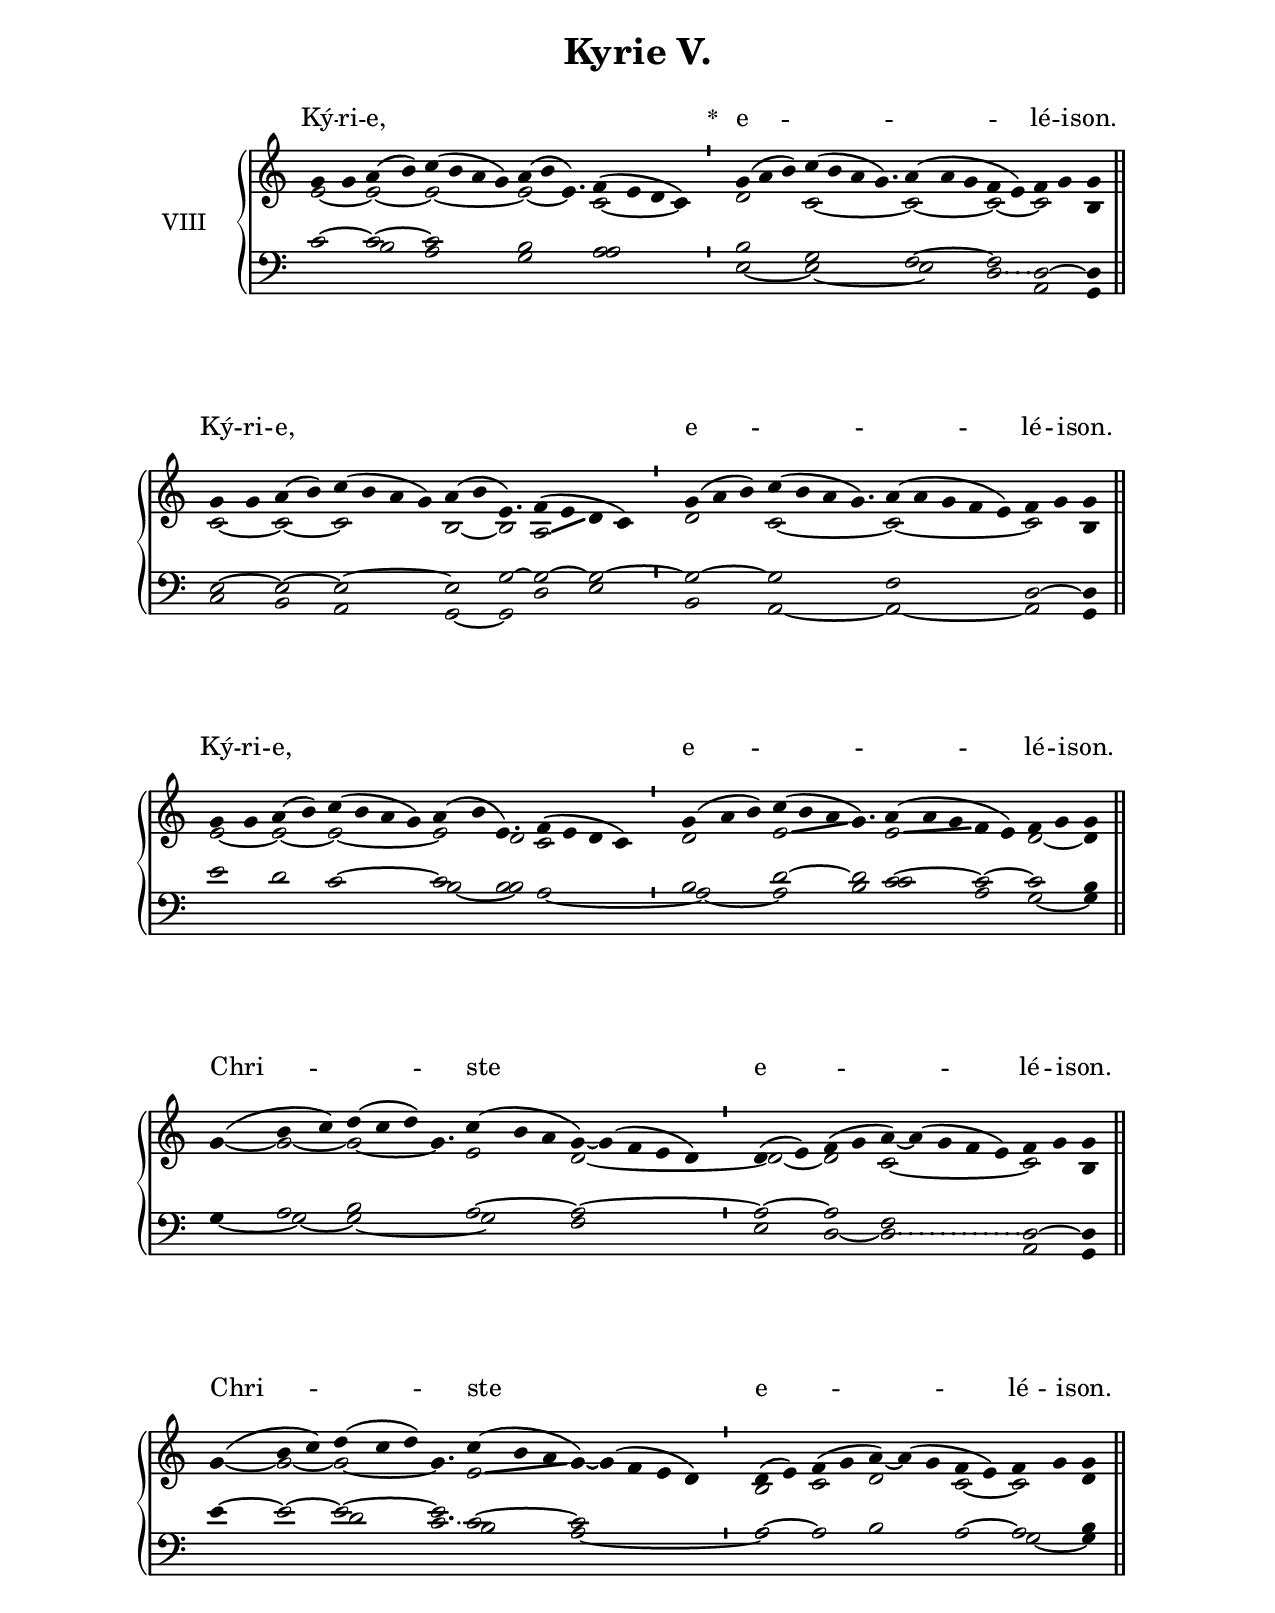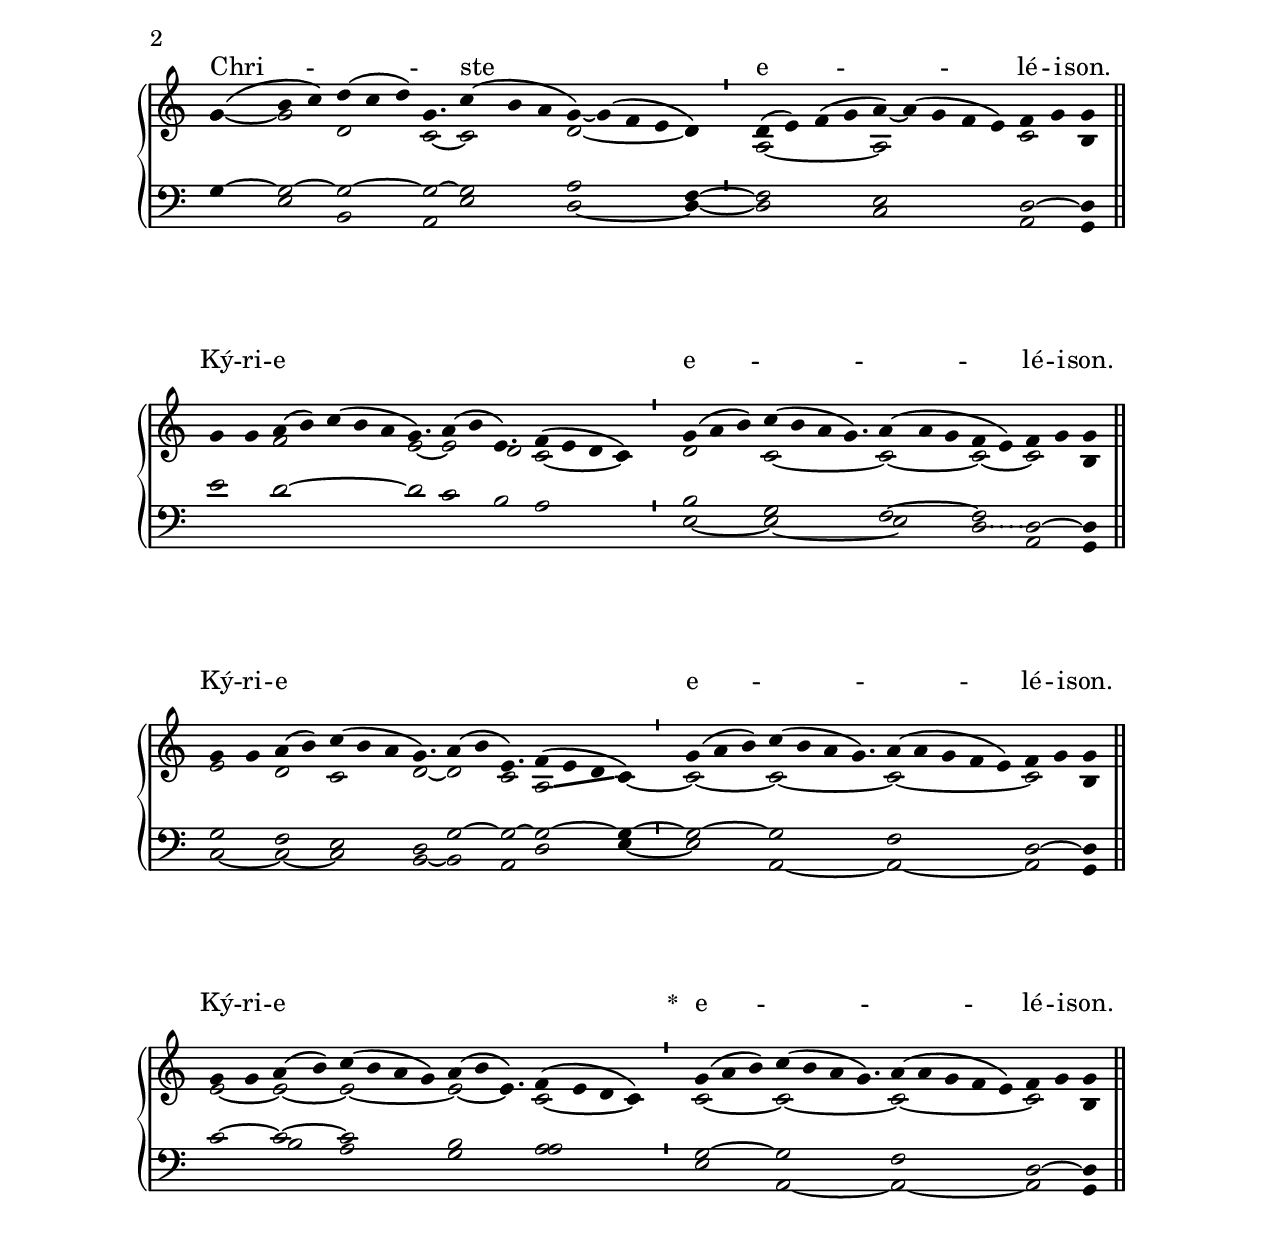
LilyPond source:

\version "2.18"
\include "gregorian.ly"
\include "noh2.ily"

%Page reference: page v.29
%(volume.page)

global = {
 \key g \mixolydian
 \cadenzaOn 
 \override Glissando #'thickness = #2.0
}

\header {
  title = \markup \center-column {"Kyrie V." \vspace #1 }
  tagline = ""
  composer = ""
}

\paper {
 #(include-special-characters)
  oddHeaderMarkup = \markup \fill-line {
    \line {}
    \center-column {
      \on-the-fly #first-page     " "
      \on-the-fly #not-first-page ""
    }
    \line { \on-the-fly #print-page-number-check-first \fromproperty #'page:page-number-string }
  }
  evenHeaderMarkup = \markup \fill-line {
    \line { \on-the-fly #print-page-number-check-first \fromproperty #'page:page-number-string }
    \center-column { "" }
    \line {}
  }
}

chantText = \lyricmode {
Ký -- ri -- e, _ _ _ 
\set stanza = " * " e -- _ _ lé -- i -- son. 
Ký -- ri -- e, _ _ _ e -- _ _ lé -- i -- son. 
Ký -- ri -- e, _ _ _ e -- _ _ lé -- i -- son. 
Chri -- _ _ ste e -- _ lé -- i -- son. 
Chri -- _ _ ste e -- _ lé -- i -- son. 
Chri -- _ _ ste e -- _ lé -- i -- son. 
Ký -- ri -- e _ _ _ e -- _ _ lé -- i -- son. 
Ký -- ri -- e _ _ _ e -- _ _ lé -- i -- son. 
Ký -- ri -- e _ _ _ 
\set stanza = " * " e -- _ _ lé -- i -- son. }

chantMusic = {
\tieDown   g'4 g'4 a'4 ( b'4) c''4 ( b'4 a'4 g'4) a'4 ( b'4 e'4.) f'4 ( e'4 d'4 c'4) \divisioMinima
 g'4 ( a'4 b'4) c''4 ( b'4 a'4 g'4.) a'4 ( a'4 g'4 f'4 e'4) f'4 g'4 g'4 \finalis
 \forceBreak
 g'4 g'4 a'4 ( b'4) c''4 ( b'4 a'4 g'4) a'4 ( b'4 e'4.) f'4 ( e'4 d'4 c'4) \divisioMinima
 g'4 ( a'4 b'4) c''4 ( b'4 a'4 g'4.) a'4 ( a'4 g'4 f'4 e'4) f'4 g'4 g'4 \finalis
 \forceBreak
 g'4 g'4 a'4 ( b'4) c''4 ( b'4 a'4 g'4) a'4 ( b'4 e'4.) f'4 ( e'4 d'4 c'4) \divisioMinima
 g'4 ( a'4 b'4) c''4 ( b'4 a'4 g'4.) a'4 ( a'4 g'4 f'4 e'4) f'4 g'4 g'4 \finalis
 \forceBreak
 g'4 ( b'4 c''4) d''4 ( c''4 d''4) g'4. c''4 ( b'4 a'4 g'4) ~ g'4 ( f'4 e'4 d'4) \divisioMinima
 d'4 ( e'4) f'4 ( g'4 a'4) ~ a'4 ( g'4 f'4 e'4) f'4 g'4 g'4 \finalis
 \forceBreak
 g'4 ( b'4 c''4) d''4 ( c''4 d''4) g'4. c''4 ( b'4 a'4 g'4) ~ g'4 ( f'4 e'4 d'4) \divisioMinima
 d'4 ( e'4) f'4 ( g'4 a'4) ~ a'4 ( g'4 f'4 e'4) f'4 g'4 g'4 \finalis
 \forceBreak
 g'4 ( b'4 c''4) d''4 ( c''4 d''4) g'4. c''4 ( b'4 a'4 g'4) ~ g'4 ( f'4 e'4 d'4) \divisioMinima
 d'4 ( e'4) f'4 ( g'4 a'4) ~ a'4 ( g'4 f'4 e'4) f'4 g'4 g'4 \finalis
 \forceBreak
 g'4 g'4 a'4 ( b'4) c''4 ( b'4 a'4 g'4.) a'4 ( b'4 e'4.) f'4 ( e'4 d'4 c'4) \divisioMinima
 g'4 ( a'4 b'4) c''4 ( b'4 a'4 g'4.) a'4 ( a'4 g'4 f'4 e'4) f'4 g'4 g'4 \finalis
 \forceBreak
 g'4 g'4 a'4 ( b'4) c''4 ( b'4 a'4 g'4.) a'4 ( b'4 e'4.) f'4 ( e'4 d'4 c'4) \divisioMinima
 g'4 ( a'4 b'4) c''4 ( b'4 a'4 g'4.) a'4 ( a'4 g'4 f'4 e'4) f'4 g'4 g'4 \finalis
 \forceBreak
 g'4 g'4 a'4 ( b'4) c''4 ( b'4 a'4 g'4) a'4 ( b'4 e'4.) f'4 ( e'4 d'4 c'4) \divisioMinima
 g'4 ( a'4 b'4) c''4 ( b'4 a'4 g'4.) a'4 ( a'4 g'4 f'4 e'4) f'4 g'4 g'4 \finalis

}

altoMusic = {
e'2 ~ e'2 ~ e'2*4/2 ~ e'2 ~ e'4. c'2*3/2 ~ c'4 \divisioMinima
d'2*3/2 c'2*9/4 ~ c'2*3/2 ~ c'2 ~ c'2 b4 \finalis
c'2 ~ c'2 ~ c'2*4/2 b2 ~ b2*3/4 a2 -\tweak Glissando.Y-offset #-0.8 \glissando d'4 c'4 \divisioMinima
d'2*3/2 c'2*9/4 ~ c'2*5/2 ~ c'2 b4 \finalis
e'2 ~ e'2 ~ e'2*4/2 ~ e'2 d'2*3/4 c'2*4/2 \divisioMinima
d'2*3/2 e'2*3/2 -\tweak Glissando.Y-offset #-0.8 \glissando g'4. e'2*3/2 \glissando f'4 e'4 d'2 ~ d'4 \finalis
g'4 ~ g'2 ~ g'2*3/2 ~ g'4. e'2*3/2 d'2*5/2 ~ \divisioMinima
d'2 ~ d'2 c'2*5/2 ~ c'2 b4 \finalis
g'4 ~ g'2 ~ g'2*3/2 ~ g'4. e'2*3/2 -\tweak Glissando.Y-offset #-0.8 \glissando g'4 ~ g'4 f'4 e'4 d'4 \divisioMinima
b2 c'2 d'2*3/2 c'2 ~ c'2 d'4 \finalis
g'4 ~ g'2 d'2*3/2 c'2*3/4 ~ c'2*3/2 d'2*4/2 ~ d'4 \divisioMinima
a2*4/2 ~ a2*5/2 c'2 b4 \finalis
r2 f'2*5/2 e'2*3/4 ~ e'2 d'2*3/4 c'2*3/2 ~ c'4\divisioMinima
d'2*3/2 c'2*9/4 ~ c'2*3/2 ~ c'2 ~ c'2 b4 \finalis
e'2 d'2 c'2*3/2 d'2*3/4 ~ d'2 c'2*3/4 a2*3/2 -\tweak Glissando.Y-offset #-0.8 \glissando c'4 ~ \divisioMinima
c'2*3/2 ~ c'2*9/4 ~ c'2*5/2 ~ c'2 b4 \finalis
e'2 ~ e'2 ~ e'2*4/2 ~ e'2 ~ e'4. c'2*3/2 ~ c'4 \divisioMinima
c'2*3/2 ~ c'2*9/4 ~ c'2*5/2 ~ c'2 b4 \finalis
}

tenorMusic = {
c'2 ~ c'2 ~ c'2*4/2 b2*7/4 a2*4/2 \divisioMinima
b2*3/2 g2*9/4 f2*3/2 ~ f2 d2 ~ d4 \finalis
e2 ~ e2 ~ e2*4/2 ~ e2 g2*3/4 ~ g2 ~ g2 ~ \divisioMinima
g2*3/2 ~ g2*9/4 f2*5/2 d2 ~ d4 \finalis
e'2 d'2 c'2*4/2 ~ c'2 b2*3/4 r2*4/2 \divisioMinima
b2*3/2 d'2*3/2 ~ d'2*3/4 c'2*3/2 ~ c'2 ~ c'2 b4 \finalis
r4 a2 b2*9/4 a2*3/2 ~ a2*5/2 ~ \divisioMinima
a2 ~ a2 f2*5/2 d2 ~ d4 \finalis
e'4 ~ e'2 ~ e'2*3/2 ~ e'2*3/4 c'2*3/2 ~ c'2*5/2 \divisioMinima
a2 ~ a2 b2*3/2 a2 ~ a2 b4 \finalis
g4 ~ g2 ~ g2*3/2 ~ g2*3/4 ~ g2*3/2 a2*4/2 f4 ~ \divisioMinima
f2*4/2 e2*5/2 d2 ~ d4 \finalis
e'2 d'2*5/2 ~ d'2*3/4 c'2 b2*3/4 a2*4/2 \divisioMinima
b2*3/2 g2*9/4 f2*3/2 ~ f2 d2 ~ d4 \finalis
g2 f2 e2*3/2 d2*3/4 g2 ~ g2*3/4 ~ g2*3/2 ~ g4 ~ \divisioMinima
g2*3/2 ~ g2*9/4 f2*5/2 d2 ~ d4 \finalis
c'2 ~ c'2 ~ c'2*4/2 b2*7/4 \shiftRight a2*4/2 \divisioMinima
g2*3/2 ~ g2*9/4 f2*5/2 d2 ~ d4 \finalis
}

bassMusic = {
r2 b2 a2*4/2 g2*7/4 \shiftRight a2*4/2 \divisioMinima
e2*3/2 ~ e2*9/4 ~ e2*3/2 d2 a,2 g,4 \finalis
c2 b,2 a,2*4/2 g,2 ~ g,2*3/4 d2 e2 \divisioMinima
b,2*3/2 a,2*9/4 ~ a,2*5/2 ~ a,2 g,4 \finalis
r2*8/2 b2 ~ \shiftRight b2*3/4 a2*4/2 ~ \divisioMinima
a2*3/2 ~ a2*3/2 b2*3/4 \shiftRight c'2*3/2 a2 g2 ~ g4 \finalis
g4 ~ g2 ~ g2*9/4 ~ g2*3/2 f2*5/2 \divisioMinima
e2 d2 ~ d2*5/2 a,2 g,4 \finalis
r2*3/2 d'2*3/2 c'2*3/4 b2*3/2 a2*5/2 ~ \divisioMinima
a2 r2*7/2 g2 ~ g4 \finalis
r4 e2 b,2*3/2 a,2*3/4 e2*3/2 d2*4/2 ~ d4 ~ \divisioMinima
d2*4/2 c2*5/2 a,2 g,4 \finalis
r2*16/2 \divisioMinima
e2*3/2 ~ e2*9/4 ~ e2*3/2 d2 a,2 g,4 \finalis
c2 ~ c2 ~ c2*3/2 b,2*3/4 ~ b,2 a,2*3/4 d2*3/2 e4 ~ \divisioMinima
e2*3/2 a,2*9/4 ~ a,2*5/2 ~ a,2 g,4 \finalis
r2 b2 a2*4/2 g2*7/4 a2*4/2 \divisioMinima
e2*3/2 a,2*9/4 ~ a,2*5/2 ~ a,2 g,4 \finalis
}

voiceLines = {
\voiceLineStyle


s2*26/2
\allowVoiceLineBreak
\voiceLine "down" "down" d2*2/2 d2*1/2


s2*167/4
\allowVoiceLineBreak
\voiceLine "down" "down" d2*5/2 d2*1/2


s2*8/2
\allowVoiceLineBreak
\voiceLine "down" "down" c'4. c'2*1/2


s2*73/2
\allowVoiceLineBreak
\voiceLine "down" "down" d2*2/2 d2*1/2


}

\score{
  <<
    \new GrandStaff <<
      \set GrandStaff.autoBeaming = ##f
      \set GrandStaff.instrumentName = \markup \center-column {
        "VIII"
      }
      \new Staff = up <<
        \new Voice = "chant" {
          \voiceOne \global \chantMusic
        }
        \new Voice {
          \voiceTwo \global \altoMusic
        }
      >>

      \new Staff = down <<
        \clef bass
        \new Voice {
          \voiceOne \global \tenorMusic
        }
        \new Voice {
          \voiceTwo \global \bassMusic
        }
	\new Voice {
        \voiceThree \global \voiceLines
        }
      >>
    >>
    \new Lyrics \lyricsto chant {
      \chantText
    }
  >>
  \layout{
  }
  \midi{
    \tempo 4 = 125
  }
}
